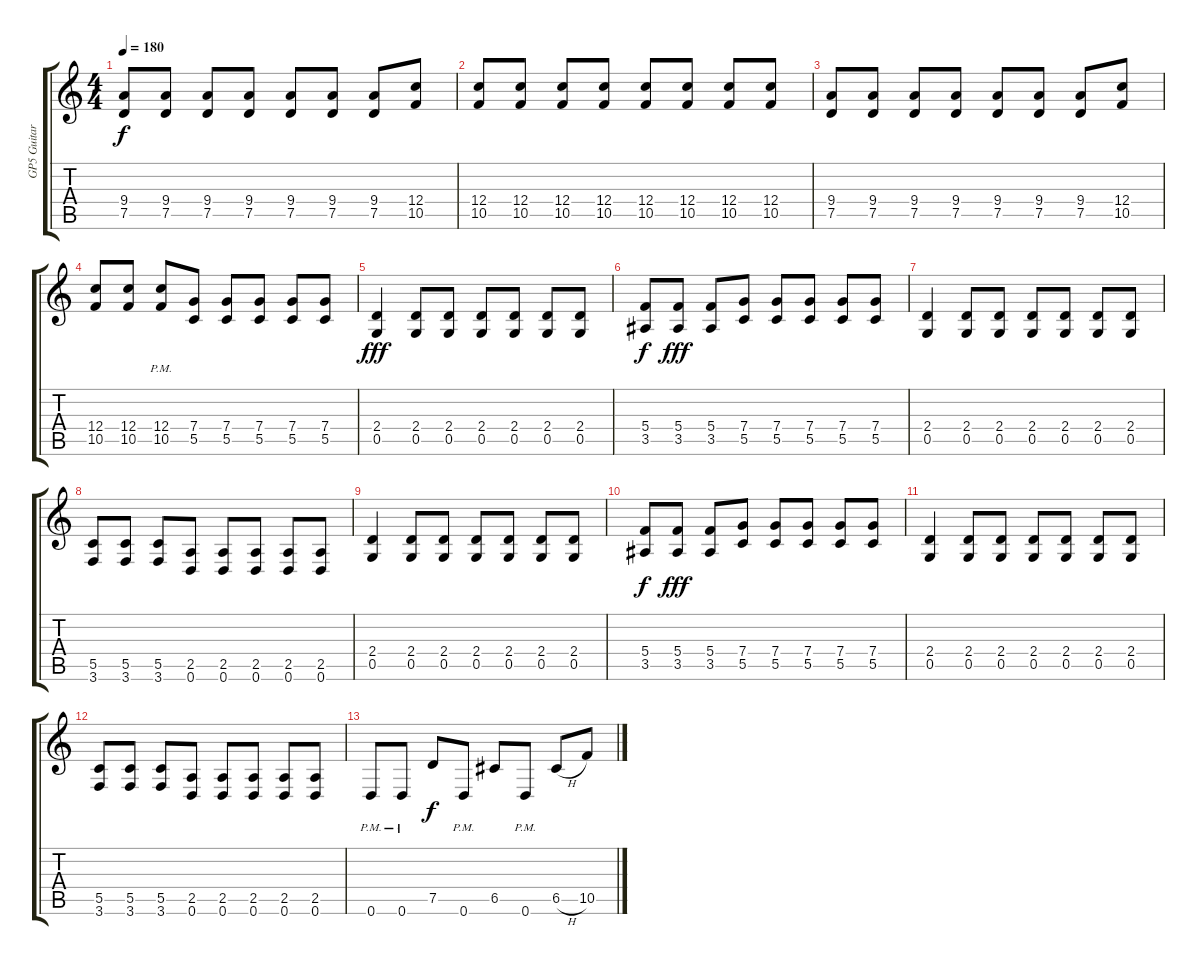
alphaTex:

\track ("GP5 Guitar" "GP5 Guitar") {instrument distortionguitar}
\staff {score tabs}
\tuning (D4 A3 F3 C3 G2 D2) {hide}
\ts (4 4)
\tempo 180
\clef g2
\ks c
(9.4 7.5).8{dy f} (9.4 7.5).8 (9.4 7.5).8 (9.4 7.5).8 (9.4 7.5).8 (9.4 7.5).8 (9.4 7.5).8 (12.4 10.5).8 |
(12.4 10.5).8 (12.4 10.5).8 (12.4 10.5).8 (12.4 10.5).8 (12.4 10.5).8 (12.4 10.5).8 (12.4 10.5).8 (12.4 10.5).8 |
(9.4 7.5).8 (9.4 7.5).8 (9.4 7.5).8 (9.4 7.5).8 (9.4 7.5).8 (9.4 7.5).8 (9.4 7.5).8 (12.4 10.5).8 |
(12.4 10.5).8 (12.4 10.5).8 (12.4{pm} 10.5{pm}).8 (7.4 5.5).8 (7.4 5.5).8 (7.4 5.5).8 (7.4 5.5).8 (7.4 5.5).8 |
(2.4 0.5).4{dy fff} (2.4 0.5).8 (2.4 0.5).8 (2.4 0.5).8 (2.4 0.5).8 (2.4 0.5).8 (2.4 0.5).8 |
(5.4 3.5).8{dy f} (5.4 3.5).8{dy fff} (5.4 3.5).8 (7.4 5.5).8 (7.4 5.5).8 (7.4 5.5).8 (7.4 5.5).8 (7.4 5.5).8 |
(2.4 0.5).4 (2.4 0.5).8 (2.4 0.5).8 (2.4 0.5).8 (2.4 0.5).8 (2.4 0.5).8 (2.4 0.5).8 |
(5.5 3.6).8 (5.5 3.6).8 (5.5 3.6).8 (2.5 0.6).8 (2.5 0.6).8 (2.5 0.6).8 (2.5 0.6).8 (2.5 0.6).8 |
(2.4 0.5).4 (2.4 0.5).8 (2.4 0.5).8 (2.4 0.5).8 (2.4 0.5).8 (2.4 0.5).8 (2.4 0.5).8 |
(5.4 3.5).8{dy f} (5.4 3.5).8{dy fff} (5.4 3.5).8 (7.4 5.5).8 (7.4 5.5).8 (7.4 5.5).8 (7.4 5.5).8 (7.4 5.5).8 |
(2.4 0.5).4 (2.4 0.5).8 (2.4 0.5).8 (2.4 0.5).8 (2.4 0.5).8 (2.4 0.5).8 (2.4 0.5).8 |
(5.5 3.6).8 (5.5 3.6).8 (5.5 3.6).8 (2.5 0.6).8 (2.5 0.6).8 (2.5 0.6).8 (2.5 0.6).8 (2.5 0.6).8 |
0.6{pm}.8 0.6{pm}.8 7.5.8{dy f volume 13} 0.6{pm}.8 6.5.8 0.6{pm}.8 6.5{h}.8 10.5.8
